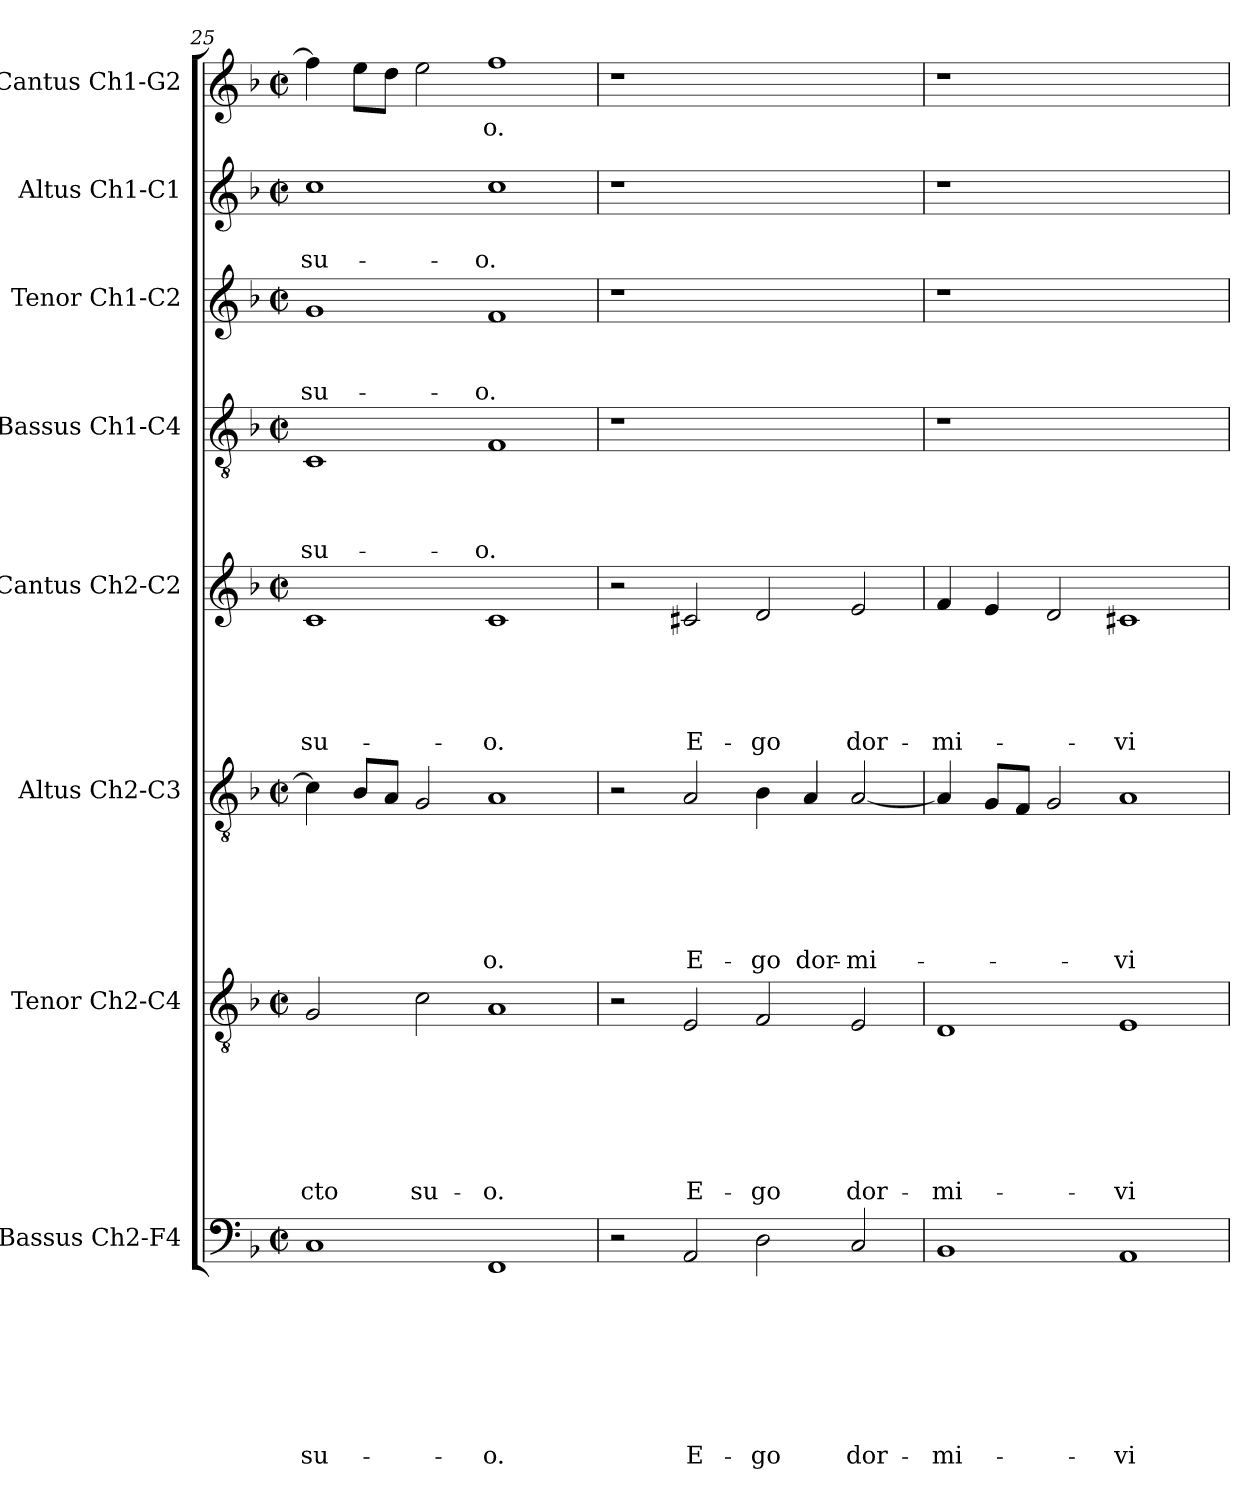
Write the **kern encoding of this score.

**kern	**text	**text	**text	**text	**text	**text	**text	**text	**kern	**text	**text	**text	**text	**text	**text	**text	**kern	**text	**text	**text	**text	**text	**text	**kern	**text	**text	**text	**text	**text	**kern	**text	**text	**text	**text	**kern	**text	**text	**text	**kern	**text	**text	**kern	**text
*part8	*part8	*part8	*part8	*part8	*part8	*part8	*part8	*part8	*part7	*part7	*part7	*part7	*part7	*part7	*part7	*part7	*part6	*part6	*part6	*part6	*part6	*part6	*part6	*part5	*part5	*part5	*part5	*part5	*part5	*part4	*part4	*part4	*part4	*part4	*part3	*part3	*part3	*part3	*part2	*part2	*part2	*part1	*part1
*staff8	*staff8	*staff8	*staff8	*staff8	*staff8	*staff8	*staff8	*staff8	*staff7	*staff7	*staff7	*staff7	*staff7	*staff7	*staff7	*staff7	*staff6	*staff6	*staff6	*staff6	*staff6	*staff6	*staff6	*staff5	*staff5	*staff5	*staff5	*staff5	*staff5	*staff4	*staff4	*staff4	*staff4	*staff4	*staff3	*staff3	*staff3	*staff3	*staff2	*staff2	*staff2	*staff1	*staff1
*I"Bassus Ch2-F4	*	*	*	*	*	*	*	*	*I"Tenor Ch2-C4	*	*	*	*	*	*	*	*I"Altus Ch2-C3	*	*	*	*	*	*	*I"Cantus Ch2-C2	*	*	*	*	*	*I"Bassus Ch1-C4	*	*	*	*	*I"Tenor Ch1-C2	*	*	*	*I"Altus Ch1-C1	*	*	*I"Cantus Ch1-G2	*
*I'B2	*	*	*	*	*	*	*	*	*I'T2	*	*	*	*	*	*	*	*I'A2	*	*	*	*	*	*	*I'C2	*	*	*	*	*	*I'B	*	*	*	*	*I'T	*	*	*	*I'A	*	*	*I'C	*
!!LO:PB:g=z
*clefF4	*	*	*	*	*	*	*	*	*clefGv2	*	*	*	*	*	*	*	*clefGv2	*	*	*	*	*	*	*clefG2	*	*	*	*	*	*clefGv2	*	*	*	*	*clefG2	*	*	*	*clefG2	*	*	*clefG2	*
*k[b-]	*	*	*	*	*	*	*	*	*k[b-]	*	*	*	*	*	*	*	*k[b-]	*	*	*	*	*	*	*k[b-]	*	*	*	*	*	*k[b-]	*	*	*	*	*k[b-]	*	*	*	*k[b-]	*	*	*k[b-]	*
*F:	*	*	*	*	*	*	*	*	*F:	*	*	*	*	*	*	*	*F:	*	*	*	*	*	*	*F:	*	*	*	*	*	*F:	*	*	*	*	*F:	*	*	*	*F:	*	*	*F:	*
*M2/2	*	*	*	*	*	*	*	*	*M2/2	*	*	*	*	*	*	*	*M2/2	*	*	*	*	*	*	*M2/2	*	*	*	*	*	*M2/2	*	*	*	*	*M2/2	*	*	*	*M2/2	*	*	*M2/2	*
*met(c|)	*	*	*	*	*	*	*	*	*met(c|)	*	*	*	*	*	*	*	*met(c|)	*	*	*	*	*	*	*met(c|)	*	*	*	*	*	*met(c|)	*	*	*	*	*met(c|)	*	*	*	*met(c|)	*	*	*met(c|)	*
=25	=25	=25	=25	=25	=25	=25	=25	=25	=25	=25	=25	=25	=25	=25	=25	=25	=25	=25	=25	=25	=25	=25	=25	=25	=25	=25	=25	=25	=25	=25	=25	=25	=25	=25	=25	=25	=25	=25	=25	=25	=25	=25	=25
!	!	!	!	!	!	!	!	!LO:LY:b	!	!	!	!	!	!	!	!LO:LY:b	!	!	!	!	!	!	!	!	!	!	!	!	!LO:LY:b	!	!	!	!	!LO:LY:b	!	!	!	!LO:LY:b	!	!	!LO:LY:b	!	!
1C	.	.	.	.	.	.	.	su-	2G/	.	.	.	.	.	.	-cto	4c\]	.	.	.	.	.	.	1c	.	.	.	.	su-	1C	.	.	.	su-	1g	.	.	su-	1cc	.	su-	4ff\]	.
.	.	.	.	.	.	.	.	.	.	.	.	.	.	.	.	.	8B-/L	.	.	.	.	.	.	.	.	.	.	.	.	.	.	.	.	.	.	.	.	.	.	.	.	8ee\L	.
.	.	.	.	.	.	.	.	.	.	.	.	.	.	.	.	.	8A/J	.	.	.	.	.	.	.	.	.	.	.	.	.	.	.	.	.	.	.	.	.	.	.	.	8dd\J	.
!	!	!	!	!	!	!	!	!	!	!	!	!	!	!	!	!LO:LY:b	!	!	!	!	!	!	!	!	!	!	!	!	!	!	!	!	!	!	!	!	!	!	!	!	!	!	!
.	.	.	.	.	.	.	.	.	2c\	.	.	.	.	.	.	su-	2G/	.	.	.	.	.	.	.	.	.	.	.	.	.	.	.	.	.	.	.	.	.	.	.	.	2ee\	.
!	!	!	!	!	!	!	!	!LO:LY:b	!	!	!	!	!	!	!	!LO:LY:b	!	!	!	!	!	!	!LO:LY:b	!	!	!	!	!	!LO:LY:b	!	!	!	!	!LO:LY:b	!	!	!	!LO:LY:b	!	!	!LO:LY:b	!	!LO:LY:b
1FF	.	.	.	.	.	.	.	-o.	1A	.	.	.	.	.	.	-o.	1A	.	.	.	.	.	-o.	1c	.	.	.	.	-o.	1F	.	.	.	-o.	1f	.	.	-o.	1cc	.	-o.	1ff	-o.
=26	=26	=26	=26	=26	=26	=26	=26	=26	=26	=26	=26	=26	=26	=26	=26	=26	=26	=26	=26	=26	=26	=26	=26	=26	=26	=26	=26	=26	=26	=26	=26	=26	=26	=26	=26	=26	=26	=26	=26	=26	=26	=26	=26
2r	.	.	.	.	.	.	.	.	2r	.	.	.	.	.	.	.	2r	.	.	.	.	.	.	2r	.	.	.	.	.	1r	.	.	.	.	1r	.	.	.	1r	.	.	1r	.
!	!	!	!	!	!	!	!	!LO:LY:b	!	!	!	!	!	!	!	!LO:LY:b	!	!	!	!	!	!	!LO:LY:b	!	!	!	!	!	!LO:LY:b	!	!	!	!	!	!	!	!	!	!	!	!	!	!
2AA/	.	.	.	.	.	.	.	E-	2E/	.	.	.	.	.	.	E-	2A/	.	.	.	.	.	E-	2c#X/	.	.	.	.	E-	.	.	.	.	.	.	.	.	.	.	.	.	.	.
!	!	!	!	!	!	!	!	!LO:LY:b	!	!	!	!	!	!	!	!LO:LY:b	!	!	!	!	!	!	!LO:LY:b	!	!	!	!	!	!LO:LY:b	!	!	!	!	!	!	!	!	!	!	!	!	!	!
2D\	.	.	.	.	.	.	.	-go	2F/	.	.	.	.	.	.	-go	4B-\	.	.	.	.	.	-go	2d/	.	.	.	.	-go	1ryy	.	.	.	.	1ryy	.	.	.	1ryy	.	.	1ryy	.
!	!	!	!	!	!	!	!	!	!	!	!	!	!	!	!	!	!	!	!	!	!	!	!LO:LY:b	!	!	!	!	!	!	!	!	!	!	!	!	!	!	!	!	!	!	!	!
.	.	.	.	.	.	.	.	.	.	.	.	.	.	.	.	.	4A/	.	.	.	.	.	dor-	.	.	.	.	.	.	.	.	.	.	.	.	.	.	.	.	.	.	.	.
!	!	!	!	!	!	!	!	!LO:LY:b	!	!	!	!	!	!	!	!LO:LY:b	!	!	!	!	!	!	!LO:LY:b	!	!	!	!	!	!LO:LY:b	!	!	!	!	!	!	!	!	!	!	!	!	!	!
2C/	.	.	.	.	.	.	.	dor-	2E/	.	.	.	.	.	.	dor-	[2A/	.	.	.	.	.	-mi-	2e/	.	.	.	.	dor-	.	.	.	.	.	.	.	.	.	.	.	.	.	.
=27	=27	=27	=27	=27	=27	=27	=27	=27	=27	=27	=27	=27	=27	=27	=27	=27	=27	=27	=27	=27	=27	=27	=27	=27	=27	=27	=27	=27	=27	=27	=27	=27	=27	=27	=27	=27	=27	=27	=27	=27	=27	=27	=27
!	!	!	!	!	!	!	!	!LO:LY:b	!	!	!	!	!	!	!	!LO:LY:b	!	!	!	!	!	!	!	!	!	!	!	!	!LO:LY:b	!	!	!	!	!	!	!	!	!	!	!	!	!	!
1BB-	.	.	.	.	.	.	.	-mi-	1D	.	.	.	.	.	.	-mi-	4A/]	.	.	.	.	.	.	4f/	.	.	.	.	-mi-	1r	.	.	.	.	1r	.	.	.	1r	.	.	1r	.
.	.	.	.	.	.	.	.	.	.	.	.	.	.	.	.	.	8G/L	.	.	.	.	.	.	4e/	.	.	.	.	.	.	.	.	.	.	.	.	.	.	.	.	.	.	.
.	.	.	.	.	.	.	.	.	.	.	.	.	.	.	.	.	8F/J	.	.	.	.	.	.	.	.	.	.	.	.	.	.	.	.	.	.	.	.	.	.	.	.	.	.
.	.	.	.	.	.	.	.	.	.	.	.	.	.	.	.	.	2G/	.	.	.	.	.	.	2d/	.	.	.	.	.	.	.	.	.	.	.	.	.	.	.	.	.	.	.
!	!	!	!	!	!	!	!	!LO:LY:b	!	!	!	!	!	!	!	!LO:LY:b	!	!	!	!	!	!	!LO:LY:b	!	!	!	!	!	!LO:LY:b	!	!	!	!	!	!	!	!	!	!	!	!	!	!
1AA	.	.	.	.	.	.	.	-vi	1E	.	.	.	.	.	.	-vi	1A	.	.	.	.	.	-vi	1c#X	.	.	.	.	-vi	1ryy	.	.	.	.	1ryy	.	.	.	1ryy	.	.	1ryy	.
=	=	=	=	=	=	=	=	=	=	=	=	=	=	=	=	=	=	=	=	=	=	=	=	=	=	=	=	=	=	=	=	=	=	=	=	=	=	=	=	=	=	=	=
*-	*-	*-	*-	*-	*-	*-	*-	*-	*-	*-	*-	*-	*-	*-	*-	*-	*-	*-	*-	*-	*-	*-	*-	*-	*-	*-	*-	*-	*-	*-	*-	*-	*-	*-	*-	*-	*-	*-	*-	*-	*-	*-	*-
